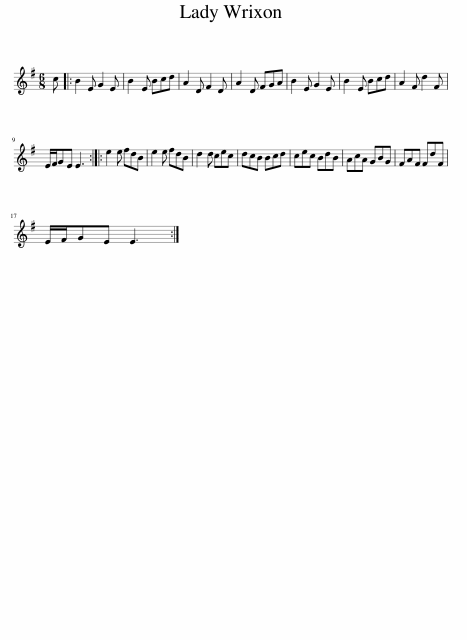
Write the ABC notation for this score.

X:1
L:1/8
M:6/8
I:linebreak $
K:Emin
V:1 treble
V:1
 c |: B2 E G2 E | B2 E Bcd | A2 D F2 D | A2 D FGA | %5
 B2 E G2 E | B2 E Bcd | A2 F d2 F |$ E/F/GE E3 :: e2 e fdB | %10
 e2 e fdB | d2 d cec | dcB Bcd | cec BdB | AcA GBG | %15
 FAF FdF |$ E/F/GE E3 :| %17
